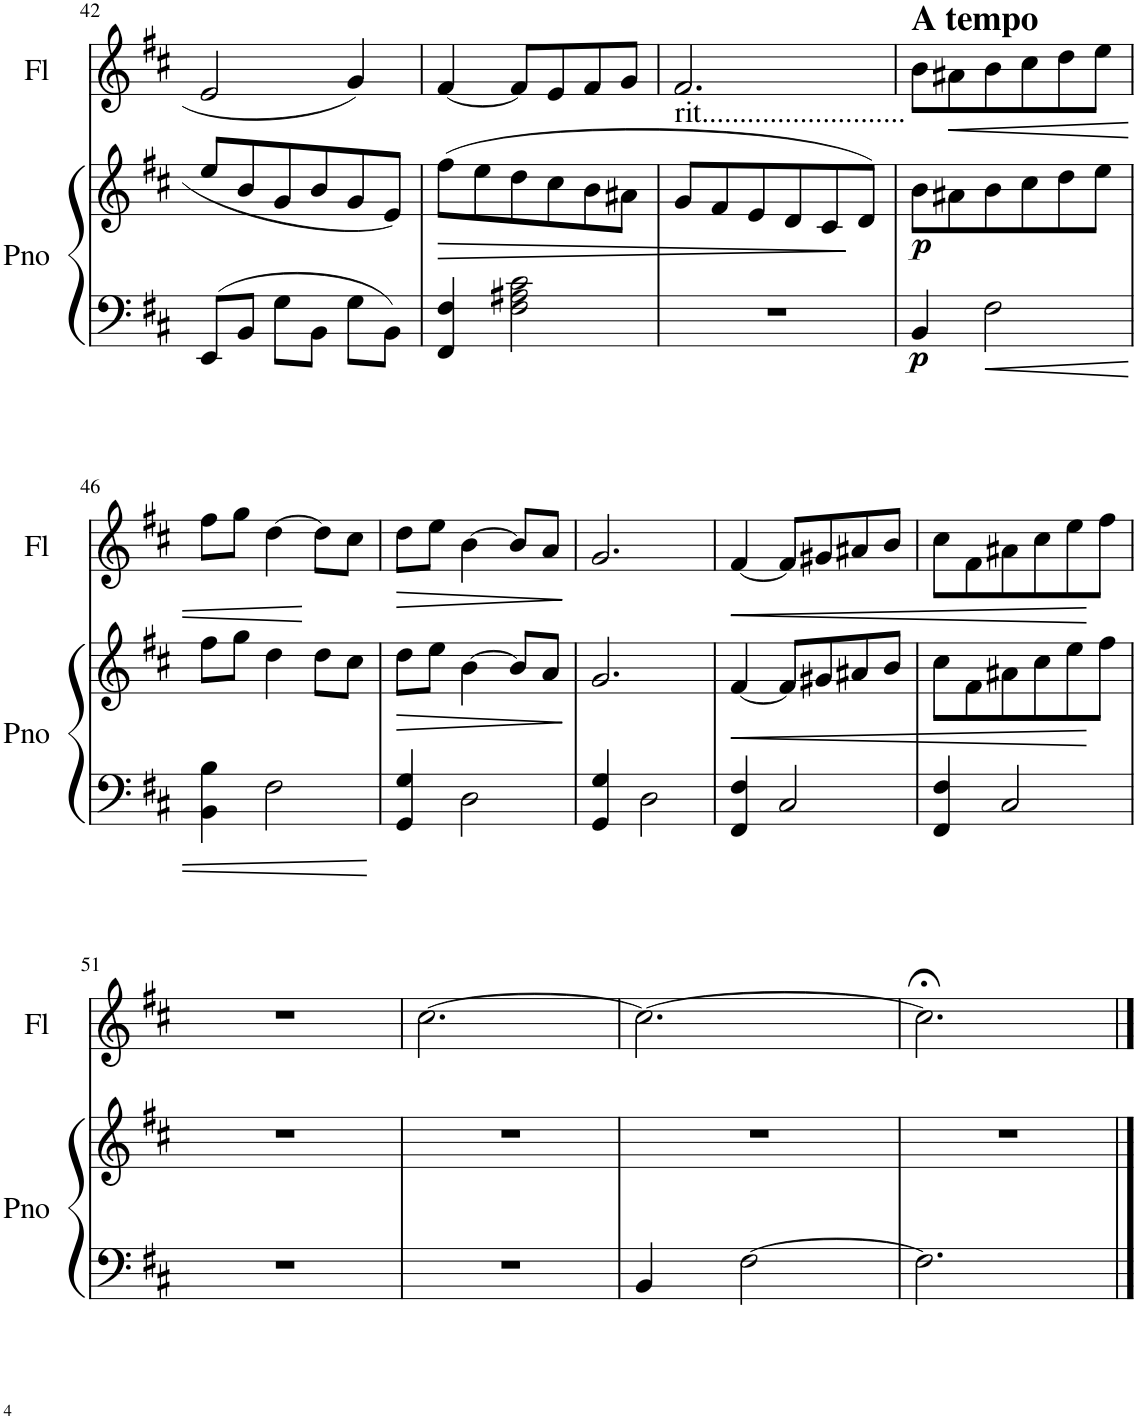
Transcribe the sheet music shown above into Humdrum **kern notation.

**kern	**kern	**dynam	**kern	**dynam
*part2	*part2	*part2	*part1	*part1
*staff3	*staff2	*staff2/3	*staff1	*staff1
*I"Piano	*	*	*I"Flute	*
*I'Pno	*	*	*I'Fl	*
!!LO:PB:g=z
*clefF4	*clefG2	*	*clefG2	*
*k[f#c#]	*k[f#c#]	*	*k[f#c#]	*
*M3/4	*M3/4	*	*M3/4	*
=42	=42	=42	=42	=42
8EE/L	8ee/L	.	2e/	.
8BB/J	8b/	.	.	.
8G\L	8g/	.	.	.
8BB\J	8b/	.	.	.
8G\L	8g/	.	4g/	.
8BB\J	8e/J	.	.	.
=43	=43	=43	=43	=43
!	!	!LO:HP:b	!	!
4FF#/ 4F#/	(8ff#\L	>	[4f#/	.
.	8ee\	.	.	.
2F#\ 2A#X\ 2c#\	8dd\	.	8f#/L]	.
.	8cc#\	.	8e/	.
.	8b\	.	8f#/	.
.	8a#X\J	.	8g/J	.
=44	=44	=44	=44	=44
!	!LO:TX:a:t=rit...........................	!	!	!
2.r	8g/L	.	2.f#/	.
.	8f#/	.	.	.
.	8e/	.	.	.
.	8d/	.	.	.
.	8c#/	.	.	.
.	8d/J)	]	.	.
=45	=45	=45	=45	=45
!	!	!	!LO:TX:a:B:t=A tempo	!
!	!	!LO:DY:b=2	!	!
!	!	!LO:DY:n=1:b	!	!
4BB/	8b\L	p p	8b\L	.
!	!	!	!	!LO:HP:b
.	8a#X\	.	8a#X\	<
2F#\	8b\	.	8b\	.
.	8cc#\	.	8cc#\	.
.	8dd\	.	8dd\	.
.	8ee\J	.	8ee\J	.
!!LO:LB:g=z
=46	=46	=46	=46	=46
4BB\ 4B\	8ff#\L	.	8ff#\L	.
.	8gg\J	.	8gg\J	.
2F#\	4dd\	.	[4dd\	.
.	8dd\L	.	8dd\L]	[
.	8cc#\J	.	8cc#\J	.
=47	=47	=47	=47	=47
!	!	!LO:HP:b	!	!LO:HP:b
4GG/ 4G/	8dd\L	>	8dd\L	>
.	8ee\J	.	8ee\J	.
2D\	[4b\	.	[4b\	.
.	8b/L]	.	8b/L]	.
.	8a/J	.	8a/J	.
.	.	]	.	]
=48	=48	=48	=48	=48
4GG/ 4G/	2.g/	.	2.g/	.
2D\	.	.	.	.
=49	=49	=49	=49	=49
!	!	!LO:HP:b	!	!LO:HP:b
4FF#/ 4F#/	[4f#/	<	[4f#/	<
2C#/	8f#/L]	.	8f#/L]	.
.	8g#X/	.	8g#X/	.
.	8a#X/	.	8a#X/	.
.	8b/J	.	8b/J	.
=50	=50	=50	=50	=50
4FF#/ 4F#/	8cc#\L	.	8cc#\L	.
.	8f#\	.	8f#\	.
2C#/	8a#X\	.	8a#X\	.
.	8cc#\	.	8cc#\	.
.	8ee\	.	8ee\	.
.	8ff#\J	[	8ff#\J	[
!!LO:LB:g=z
=51	=51	=51	=51	=51
2.r	2.r	.	2.r	.
=52	=52	=52	=52	=52
2.r	2.r	.	[2.cc#\	.
=53	=53	=53	=53	=53
4BB/	2.r	.	2.cc#\_	.
[2F#\	.	.	.	.
=54	=54	=54	=54	=54
2.F#\]	2.r	.	2.cc#;<\]	.
==	==	==	==	==
*-	*-	*-	*-	*-
